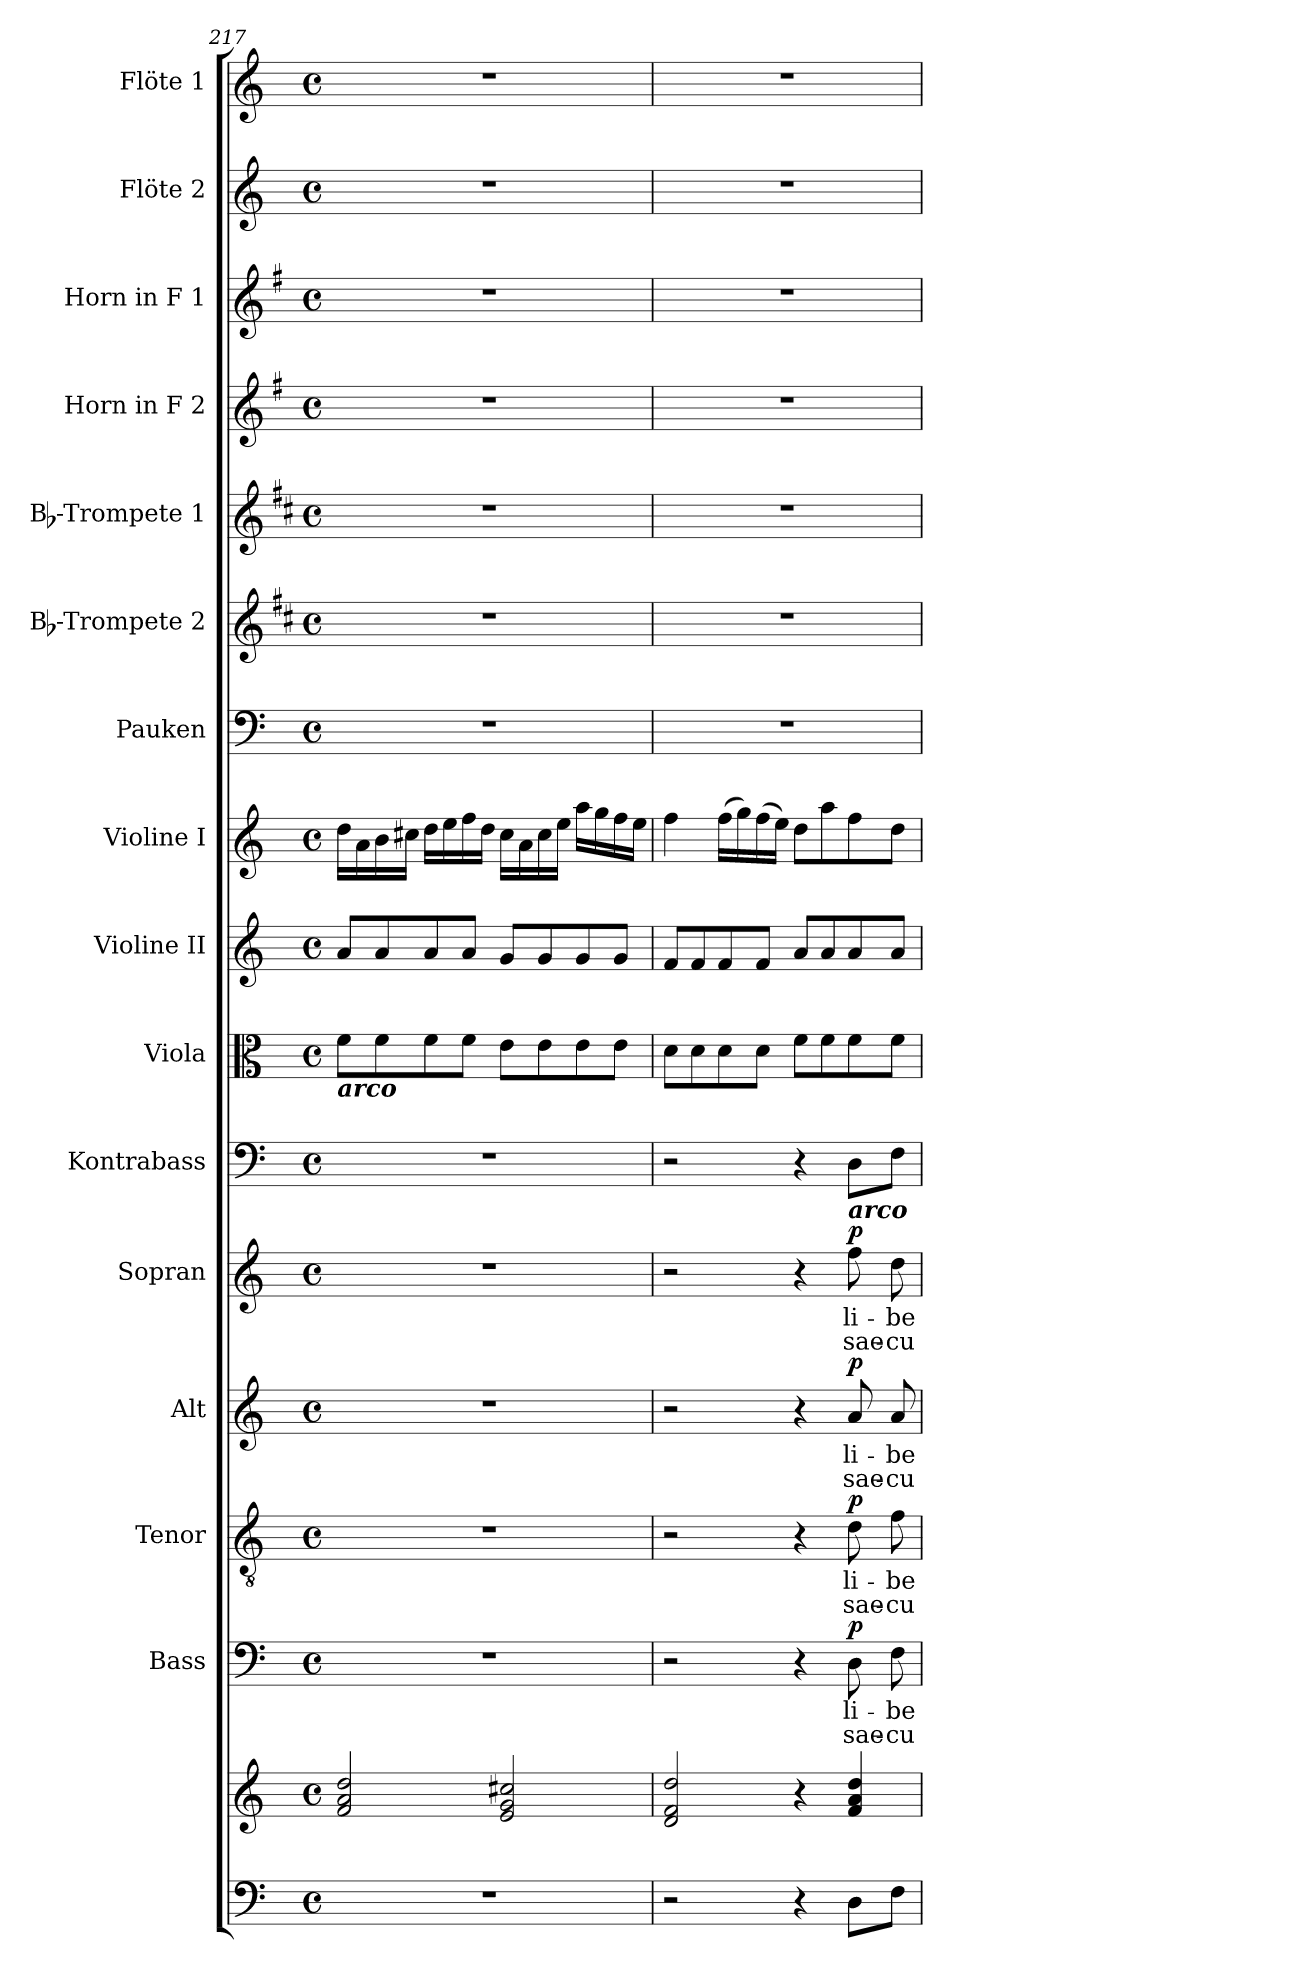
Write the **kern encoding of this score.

**kern	**kern	**kern	**text	**text	**dynam	**kern	**text	**text	**dynam	**kern	**text	**text	**dynam	**kern	**text	**text	**dynam	**kern	**kern	**kern	**kern	**kern	**kern	**kern	**kern	**kern	**kern	**kern
*part16	*part16	*part15	*part15	*part15	*part15	*part14	*part14	*part14	*part14	*part13	*part13	*part13	*part13	*part12	*part12	*part12	*part12	*part11	*part10	*part9	*part8	*part7	*part6	*part5	*part4	*part3	*part2	*part1
*staff17	*staff16	*staff15	*staff15	*staff15	*staff15	*staff14	*staff14	*staff14	*staff14	*staff13	*staff13	*staff13	*staff13	*staff12	*staff12	*staff12	*staff12	*staff11	*staff10	*staff9	*staff8	*staff7	*staff6	*staff5	*staff4	*staff3	*staff2	*staff1
*	*	*I"Bass	*	*	*	*I"Tenor	*	*	*	*I"Alt	*	*	*	*I"Sopran	*	*	*	*I"Kontrabass	*I"Viola	*I"Violine II	*I"Violine I	*I"Pauken	*I"Bb-Trompete 2	*I"Bb-Trompete 1	*I"Horn in F 2	*I"Horn in F 1	*I"Flöte 2	*I"Flöte 1
*	*	*I'B.	*	*	*	*I'T.	*	*	*	*I'A.	*	*	*	*I'S.	*	*	*	*I'Kb.	*I'Vla.	*I'Vl. II	*I'Vl. I	*I'Pk.	*I'Bb Trp. 2	*I'Bb Trp. 1	*	*	*I'Fl. 2	*I'Fl. 1
*clefF4	*clefG2	*clefF4	*	*	*	*clefGv2	*	*	*	*clefG2	*	*	*	*clefG2	*	*	*	*clefF4	*clefC3	*clefG2	*clefG2	*clefF4	*clefG2	*clefG2	*clefG2	*clefG2	*clefG2	*clefG2
*	*	*	*	*	*	*	*	*	*	*	*	*	*	*	*	*	*	*ITrd7c12	*	*	*	*	*ITrd1c2	*ITrd1c2	*ITrd4c7	*ITrd4c7	*	*
*k[]	*k[]	*k[]	*	*	*	*k[]	*	*	*	*k[]	*	*	*	*k[]	*	*	*	*k[]	*k[]	*k[]	*k[]	*k[]	*k[]	*k[]	*k[]	*k[]	*k[]	*k[]
*C:	*C:	*C:	*	*	*	*C:	*	*	*	*C:	*	*	*	*C:	*	*	*	*C:	*C:	*C:	*C:	*C:	*C:	*C:	*C:	*C:	*C:	*C:
*M4/4	*M4/4	*M4/4	*	*	*	*M4/4	*	*	*	*M4/4	*	*	*	*M4/4	*	*	*	*M4/4	*M4/4	*M4/4	*M4/4	*M4/4	*M4/4	*M4/4	*M4/4	*M4/4	*M4/4	*M4/4
*met(c)	*met(c)	*met(c)	*	*	*	*met(c)	*	*	*	*met(c)	*	*	*	*met(c)	*	*	*	*met(c)	*met(c)	*met(c)	*met(c)	*met(c)	*met(c)	*met(c)	*met(c)	*met(c)	*met(c)	*met(c)
=217	=217	=217	=217	=217	=217	=217	=217	=217	=217	=217	=217	=217	=217	=217	=217	=217	=217	=217	=217	=217	=217	=217	=217	=217	=217	=217	=217	=217
!	!	!	!	!	!	!	!	!	!	!	!	!	!	!	!	!	!	!	!LO:TX:b:Bi:t=arco	!	!	!	!	!	!	!	!	!
1r	2f/ 2a/ 2dd/	1r	.	.	.	1r	.	.	.	1r	.	.	.	1r	.	.	.	1r	8f\L	8a/L	16dd\LL	1r	1r	1r	1r	1r	1r	1r
.	.	.	.	.	.	.	.	.	.	.	.	.	.	.	.	.	.	.	.	.	16a\	.	.	.	.	.	.	.
.	.	.	.	.	.	.	.	.	.	.	.	.	.	.	.	.	.	.	8f\	8a/	16b\	.	.	.	.	.	.	.
.	.	.	.	.	.	.	.	.	.	.	.	.	.	.	.	.	.	.	.	.	16cc#X\JJ	.	.	.	.	.	.	.
.	.	.	.	.	.	.	.	.	.	.	.	.	.	.	.	.	.	.	8f\	8a/	16dd\LL	.	.	.	.	.	.	.
.	.	.	.	.	.	.	.	.	.	.	.	.	.	.	.	.	.	.	.	.	16ee\	.	.	.	.	.	.	.
.	.	.	.	.	.	.	.	.	.	.	.	.	.	.	.	.	.	.	8f\J	8a/J	16ff\	.	.	.	.	.	.	.
.	.	.	.	.	.	.	.	.	.	.	.	.	.	.	.	.	.	.	.	.	16dd\JJ	.	.	.	.	.	.	.
.	2e/ 2g/ 2cc#X/	.	.	.	.	.	.	.	.	.	.	.	.	.	.	.	.	.	8e\L	8g/L	16cc#\LL	.	.	.	.	.	.	.
.	.	.	.	.	.	.	.	.	.	.	.	.	.	.	.	.	.	.	.	.	16a\	.	.	.	.	.	.	.
.	.	.	.	.	.	.	.	.	.	.	.	.	.	.	.	.	.	.	8e\	8g/	16cc#\	.	.	.	.	.	.	.
.	.	.	.	.	.	.	.	.	.	.	.	.	.	.	.	.	.	.	.	.	16ee\JJ	.	.	.	.	.	.	.
.	.	.	.	.	.	.	.	.	.	.	.	.	.	.	.	.	.	.	8e\	8g/	16aa\LL	.	.	.	.	.	.	.
.	.	.	.	.	.	.	.	.	.	.	.	.	.	.	.	.	.	.	.	.	16gg\	.	.	.	.	.	.	.
.	.	.	.	.	.	.	.	.	.	.	.	.	.	.	.	.	.	.	8e\J	8g/J	16ff\	.	.	.	.	.	.	.
.	.	.	.	.	.	.	.	.	.	.	.	.	.	.	.	.	.	.	.	.	16ee\JJ	.	.	.	.	.	.	.
!!LO:PB:g=z
=218	=218	=218	=218	=218	=218	=218	=218	=218	=218	=218	=218	=218	=218	=218	=218	=218	=218	=218	=218	=218	=218	=218	=218	=218	=218	=218	=218	=218
2r	2d/ 2f/ 2dd/	2r	.	.	.	2r	.	.	.	2r	.	.	.	2r	.	.	.	2r	8d\L	8f/L	4ff\	1r	1r	1r	1r	1r	1r	1r
.	.	.	.	.	.	.	.	.	.	.	.	.	.	.	.	.	.	.	8d\	8f/	.	.	.	.	.	.	.	.
.	.	.	.	.	.	.	.	.	.	.	.	.	.	.	.	.	.	.	8d\	8f/	(>16ff\LL	.	.	.	.	.	.	.
.	.	.	.	.	.	.	.	.	.	.	.	.	.	.	.	.	.	.	.	.	16gg\)	.	.	.	.	.	.	.
.	.	.	.	.	.	.	.	.	.	.	.	.	.	.	.	.	.	.	8d\J	8f/J	(>16ff\	.	.	.	.	.	.	.
.	.	.	.	.	.	.	.	.	.	.	.	.	.	.	.	.	.	.	.	.	16ee\JJ)	.	.	.	.	.	.	.
4r	4r	4r	.	.	.	4r	.	.	.	4r	.	.	.	4r	.	.	.	4r	8f\L	8a/L	8dd\L	.	.	.	.	.	.	.
.	.	.	.	.	.	.	.	.	.	.	.	.	.	.	.	.	.	.	8f\	8a/	8aa\	.	.	.	.	.	.	.
!	!	!	!	!	!	!	!	!	!	!	!	!	!	!	!	!	!	!LO:TX:b:Bi:t=arco	!	!	!	!	!	!	!	!	!	!
!	!	!	!LO:LY:b	!LO:LY:b	!LO:DY:a	!	!LO:LY:b	!LO:LY:b	!LO:DY:a	!	!LO:LY:b	!LO:LY:b	!LO:DY:a	!	!LO:LY:b	!LO:LY:b	!LO:DY:a	!	!	!	!	!	!	!	!	!	!	!
8D\L	4f/ 4a/ 4dd/	8D\	li-	sae-	p	8d\	li-	sae-	p	8a/	li-	sae-	p	8ff\	li-	sae-	p	8DD\L	8f\	8a/	8ff\	.	.	.	.	.	.	.
!	!	!	!LO:LY:b	!LO:LY:b	!	!	!LO:LY:b	!LO:LY:b	!	!	!LO:LY:b	!LO:LY:b	!	!	!LO:LY:b	!LO:LY:b	!	!	!	!	!	!	!	!	!	!	!	!
8F\J	.	8F\	-be-	-cu-	.	8f\	-be-	-cu-	.	8a/	-be-	-cu-	.	8dd\	-be-	-cu-	.	8FF\J	8f\J	8a/J	8dd\J	.	.	.	.	.	.	.
=	=	=	=	=	=	=	=	=	=	=	=	=	=	=	=	=	=	=	=	=	=	=	=	=	=	=	=	=
*-	*-	*-	*-	*-	*-	*-	*-	*-	*-	*-	*-	*-	*-	*-	*-	*-	*-	*-	*-	*-	*-	*-	*-	*-	*-	*-	*-	*-
